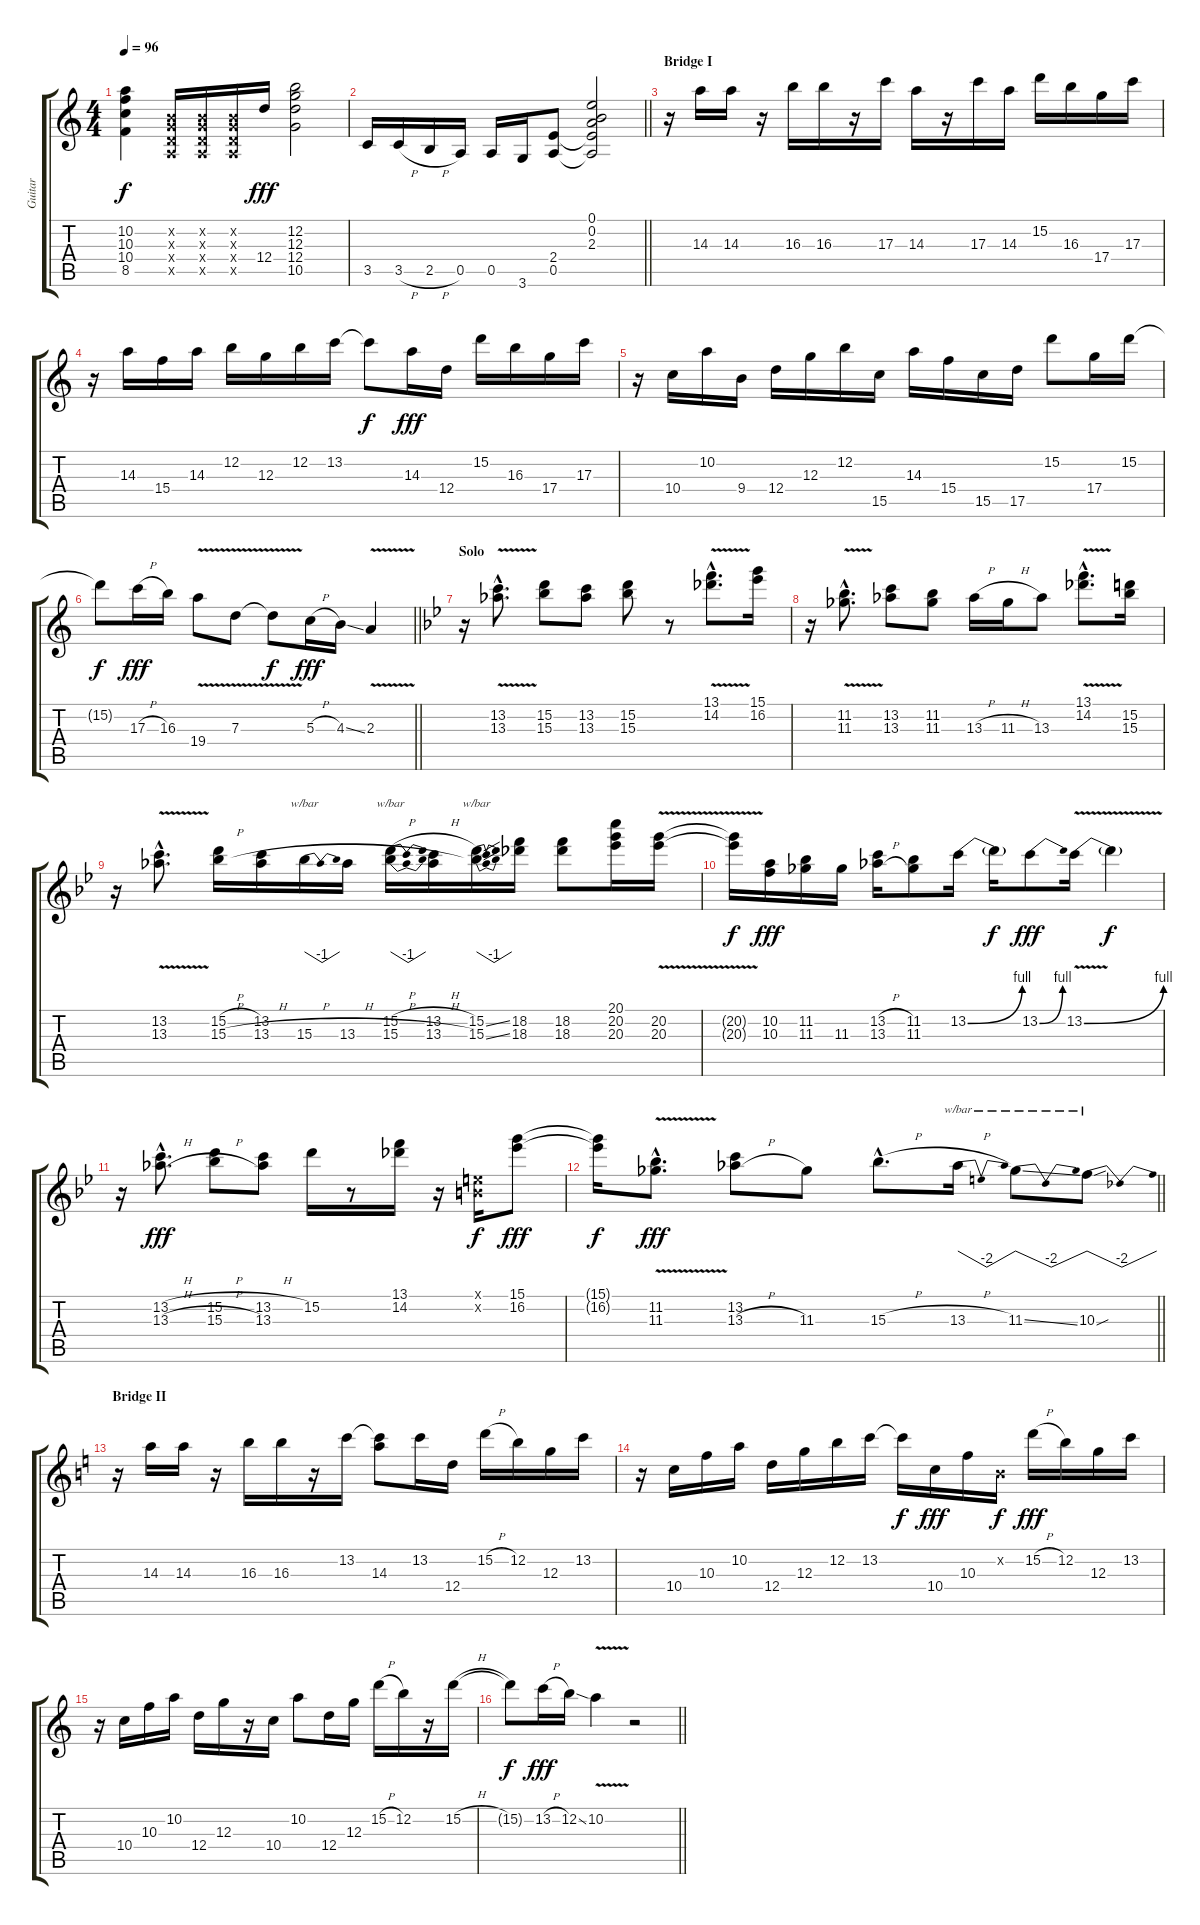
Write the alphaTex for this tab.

\track ("Guitar" "Guitar") {instrument distortionguitar}
\staff {score tabs}
\tuning (E4 B3 G3 D3 A2 E2) {hide}
\ts (4 4)
\tempo 96
\clef g2
\ks c
(10.2{t} 10.3{t} 10.4{t} 8.5{t}).4{dy f} (0.2{x} 0.3{x} 0.4{x} 0.5{x}).16 (0.2{x} 0.3{x} 0.4{x} 0.5{x}).16 (0.2{x} 0.3{x} 0.4{x} 0.5{x}).16 12.4.16{dy fff} (12.2 12.3 12.4 10.5).2 |
\barLineRight lightlight
3.5.16 3.5{h}.16 2.5{h}.16 0.5.16 0.5.16 3.6.16 (2.4 0.5).8 (0.1 0.2 2.3 2.4{t} 0.5{t}).2 |
\section ("" "Bridge I")
r.16 14.3.16 14.3.16 r.16 16.3.16 16.3.16 r.16 17.3.16 14.3.16 r.16 17.3.16 14.3.16 15.2.16 16.3.16 17.4.16 17.3.16 |
r.16 14.3.16 15.4.16 14.3.16 12.2.16 12.3.16 12.2.16 13.2.16 13.2{t}.8{dy f} 14.3.16{dy fff} 12.4.16 15.2.16 16.3.16 17.4.16 17.3.16 |
r.16 10.4.16 10.2.16 9.4.16 12.4.16 12.3.16 12.2.16 15.5.16 14.3.16 15.4.16 15.5.16 17.5.16 15.2.8 17.4.16 15.2.16 |
\barLineRight lightlight
15.2{t}.8{dy f} 17.3{h}.16{dy fff} 16.3.16 19.4{v}.8 7.3{v}.8 7.3{t}.8{dy f} 5.3{h}.16{dy fff} 4.3{ss}.16 2.3{v}.4 |
\section ("" "Solo")
\ks bb
r.16 (13.2{v hac} 13.3{v hac}).8{d} (15.2 15.3).8 (13.2 13.3).8 (15.2 15.3).8 r.8 (13.1{v hac} 14.2{v hac}).8{d} (15.1 16.2).16 |
r.16 (11.2{v hac} 11.3{v hac}).8{d} (13.2 13.3).8 (11.2 11.3).8 13.3{h}.16 11.3{h}.16 13.3.8 (13.1{v hac} 14.2{v hac}).8{d} (15.2 15.3).16 |
r.16 (13.2{v hac} 13.3{hac}).8{d} (15.2{h} 15.3{h}).16 (13.2 13.3{h}).16 15.3{h}.16{tbe (dip default 0 0 30 -4 60 0)} 13.3{h}.16 (15.2{h} 15.3{h}).16{tbe (dip default 0 0 30 -4 60 0)} (13.2{h} 13.3{h}).16 (15.2{ss} 15.3{ss}).16{tbe (dip default 0 0 30 -4 60 0)} (18.2 18.3).16 (18.2 18.3).8 (20.1 20.2 20.3).16 (20.2{v} 20.3{v}).16 |
(20.2{t} 20.3{t}).16{dy f} (10.2 10.3).16{dy fff} (11.2 11.3).16 11.3.16 (13.2{h} 13.3{h}).16 (11.2 11.3).8 13.2{be (bend 0 0 60 4)}.16 13.2{t}.16{dy f} 13.2{be (bend 0 0 60 4)}.8{dy fff} 13.2{be (bend 0 0 60 4) v}.16 13.2{t}.4{dy f} |
r.16 (13.2{h hac} 13.3{h hac}).8{d dy fff} (15.2{h} 15.3{h}).8 (13.2{h} 13.3).8 15.2.16 r.8 (13.1 14.2).16 r.16 (0.1{x} 0.2{x}).16{dy f} (15.1 16.2).8{dy fff} |
\barLineRight lightlight
(15.1{t} 16.2{t}).16{dy f} (11.2{v hac} 11.3{v hac}).8{d dy fff} (13.2 13.3{h}).8 11.3.8 15.3{h hac}.8{d} 13.3{h}.16{tbe (dip default 0 0 30 -8 60 0)} 11.3{ss}.8{tbe (dip default 0 0 30 -8 60 0)} 10.3{sou}.8{tbe (dip default 0 0 30 -8 60 0)} |
\section ("" "Bridge II")
\ks c
r.16 14.3.16 14.3.16 r.16 16.3.16 16.3.16 r.16 13.2.16 (13.2{t} 14.3).8 13.2.16 12.4.16 15.2{h}.16 12.2.16 12.3.16 13.2.16 |
r.16 10.4.16 10.3.16 10.2.16 12.4.16 12.3.16 12.2.16 13.2.16 13.2{t}.16{dy f} 10.4.16{dy fff} 10.3.16 0.2{x}.16{dy f} 15.2{h}.16{dy fff} 12.2.16 12.3.16 13.2.16 |
r.16 10.4.16 10.3.16 10.2.16 12.4.16 12.3.16 r.16 10.4.16 10.2.8 12.4.16 12.3.16 15.2{h}.16 12.2.16 r.16 15.2{h}.16 |
\barLineRight lightlight
15.2{t}.8{dy f} 13.2{h}.16{dy fff} 12.2{ss}.16 10.2{v}.4 r.2
